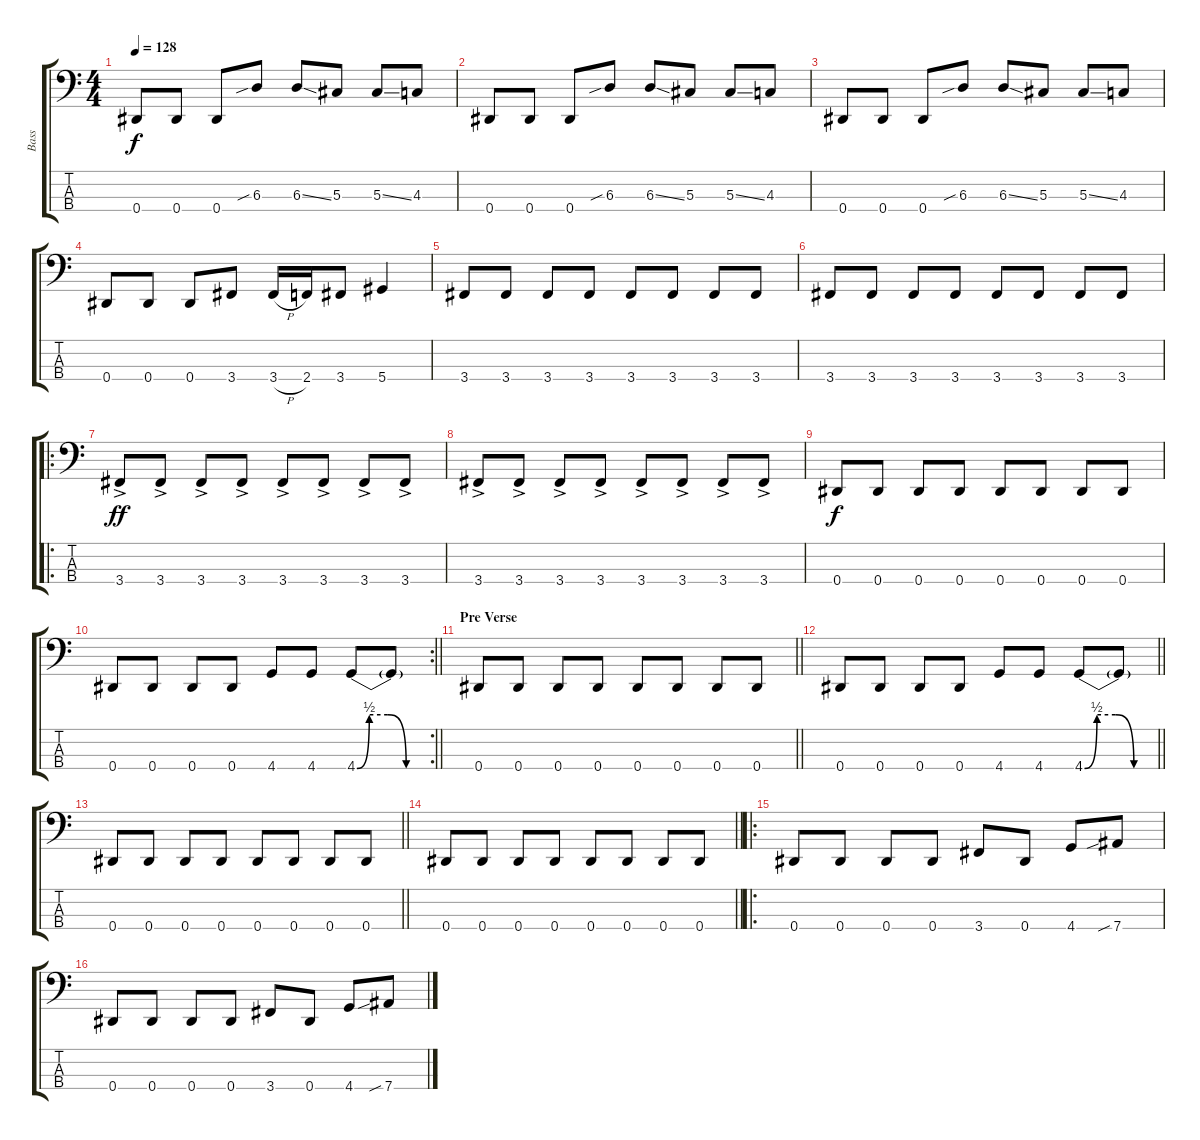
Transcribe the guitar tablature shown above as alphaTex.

\track ("Bass" "Bass") {instrument electricbasspick}
\staff {score tabs}
\tuning (Gb2 Db2 Ab1 Eb1) {hide}
\ts (4 4)
\tempo 128
\clef f4
\ks c
0.4.8{dy f} 0.4.8 0.4.8 6.3{sib}.8 6.3{ss}.8 5.3.8 5.3{ss}.8 4.3.8 |
0.4.8 0.4.8 0.4.8 6.3{sib}.8 6.3{ss}.8 5.3.8 5.3{ss}.8 4.3.8 |
0.4.8 0.4.8 0.4.8 6.3{sib}.8 6.3{ss}.8 5.3.8 5.3{ss}.8 4.3.8 |
0.4.8 0.4.8 0.4.8 3.4.8 3.4{h}.16 2.4.16 3.4.8 5.4.4 |
3.4.8 3.4.8 3.4.8 3.4.8 3.4.8 3.4.8 3.4.8 3.4.8 |
3.4.8 3.4.8 3.4.8 3.4.8 3.4.8 3.4.8 3.4.8 3.4.8 |
\ro
3.4{ac}.8{dy ff} 3.4{ac}.8 3.4{ac}.8 3.4{ac}.8 3.4{ac}.8 3.4{ac}.8 3.4{ac}.8 3.4{ac}.8 |
3.4{ac}.8 3.4{ac}.8 3.4{ac}.8 3.4{ac}.8 3.4{ac}.8 3.4{ac}.8 3.4{ac}.8 3.4{ac}.8 |
0.4.8{dy f} 0.4.8 0.4.8 0.4.8 0.4.8 0.4.8 0.4.8 0.4.8 |
\rc 2
\barLineRight lightlight
0.4.8 0.4.8 0.4.8 0.4.8 4.4.8 4.4.8 4.4{be (custom 0 0 10 2 25 2 40 0 60 0)}.8 4.4{t}.8 |
\section ("" "Pre Verse")
\barLineRight lightlight
0.4.8 0.4.8 0.4.8 0.4.8 0.4.8 0.4.8 0.4.8 0.4.8 |
\barLineRight lightlight
0.4.8 0.4.8 0.4.8 0.4.8 4.4.8 4.4.8 4.4{be (custom 0 0 10 2 25 2 40 0 60 0)}.8 4.4{t}.8 |
\barLineRight lightlight
0.4.8 0.4.8 0.4.8 0.4.8 0.4.8 0.4.8 0.4.8 0.4.8 |
\barLineRight lightlight
0.4.8 0.4.8 0.4.8 0.4.8 0.4.8 0.4.8 0.4.8 0.4.8 |
\ro
0.4.8 0.4.8 0.4.8 0.4.8 3.4.8 0.4.8 4.4.8 7.4{sib}.8 |
0.4.8 0.4.8 0.4.8 0.4.8 3.4.8 0.4.8 4.4.8 7.4{sib}.8
